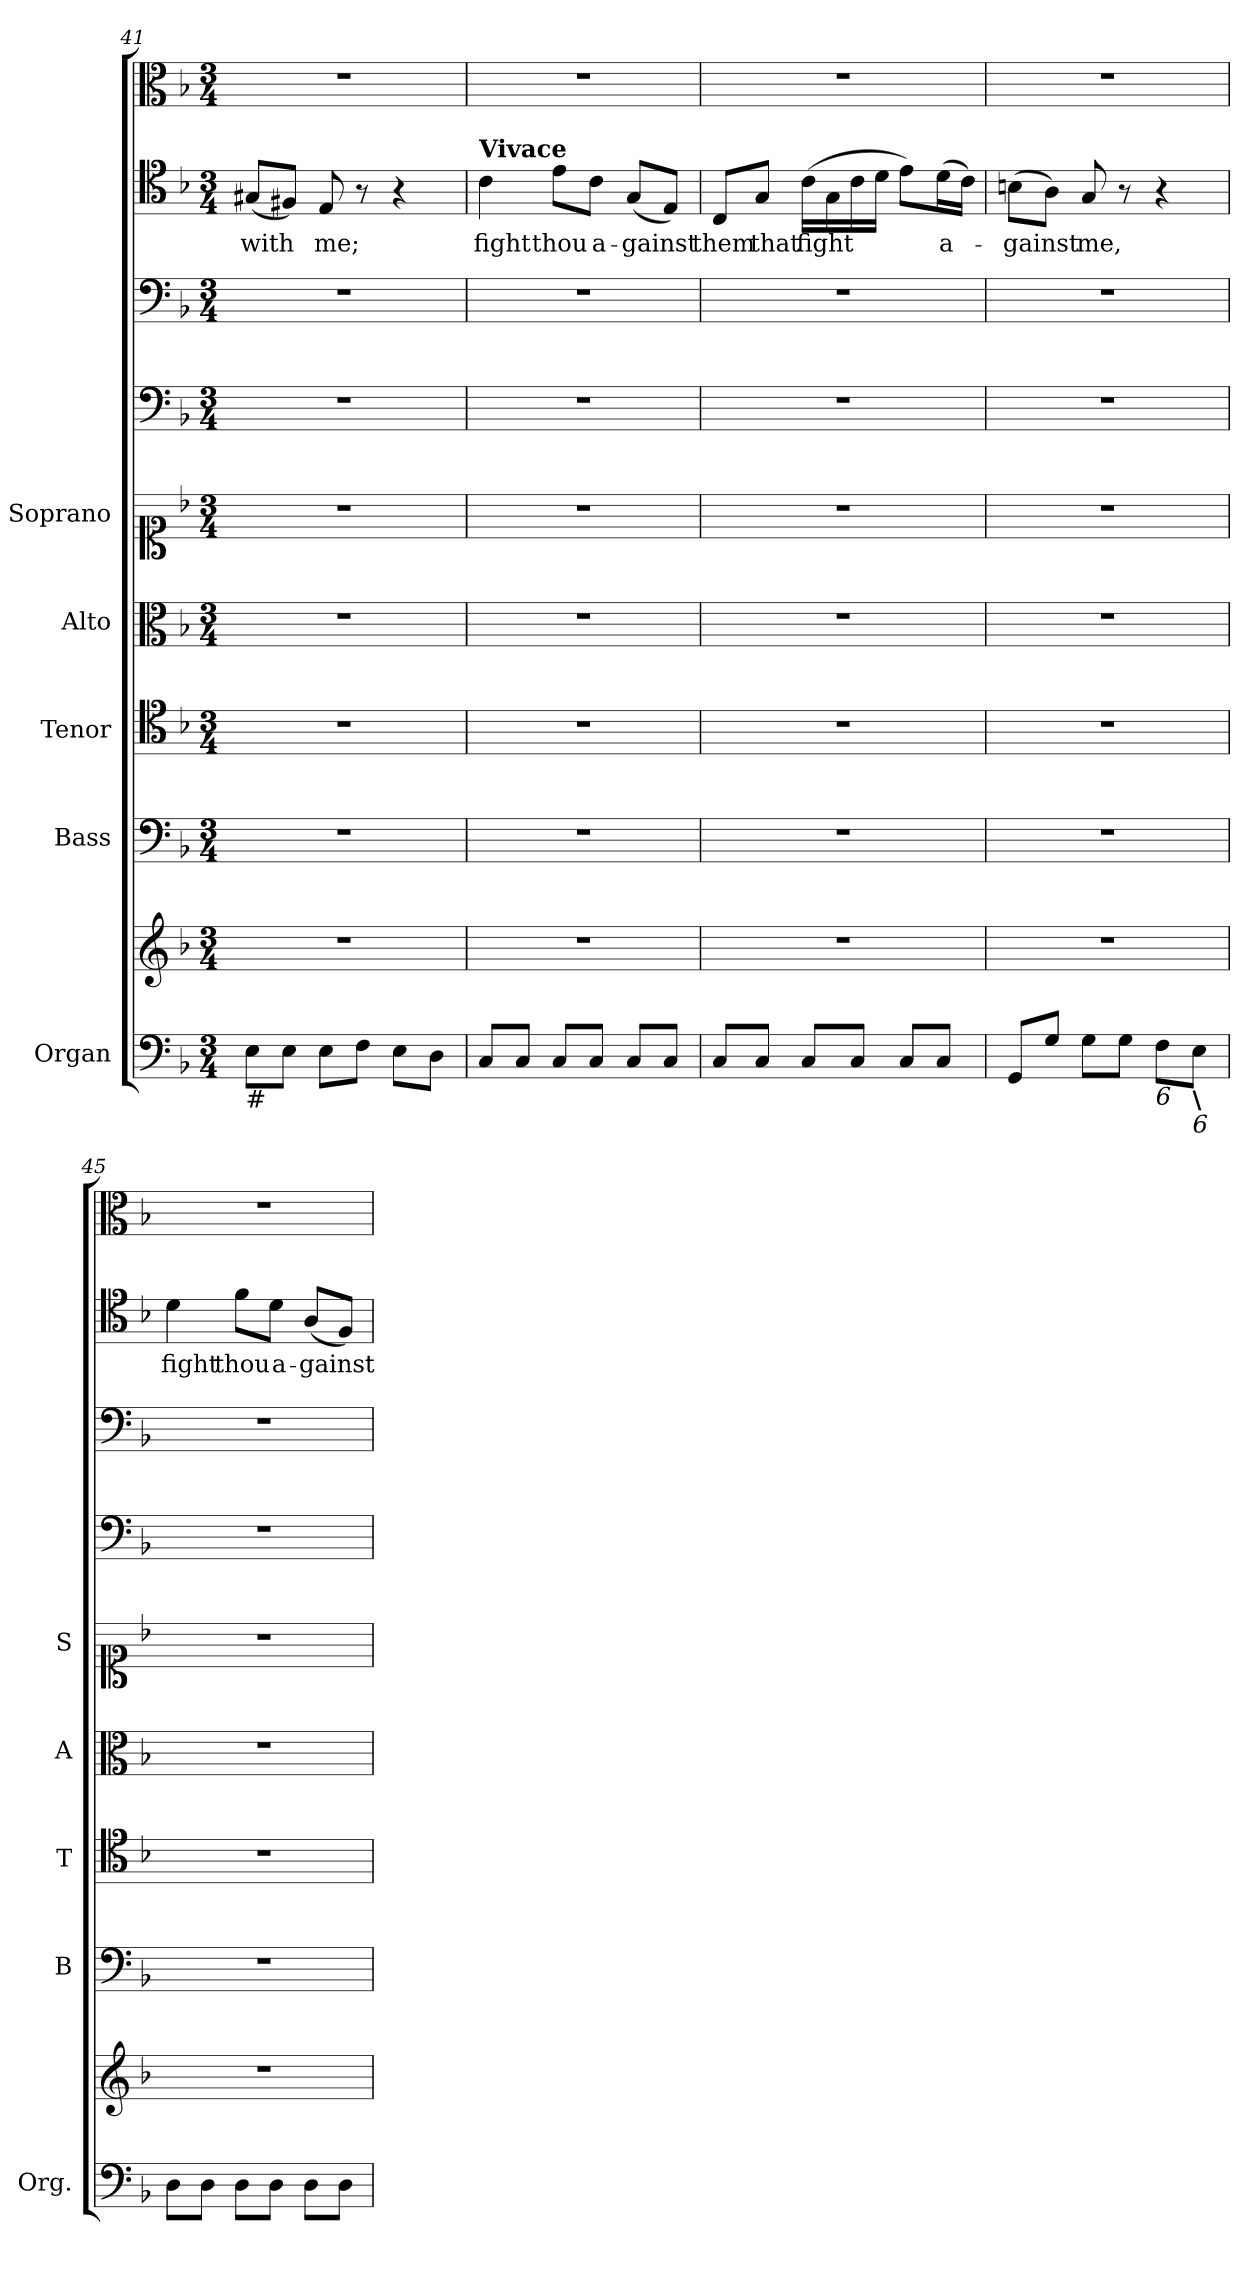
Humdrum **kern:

**kern	**kern	**kern	**kern	**kern	**kern	**kern	**kern	**kern	**text	**kern
*part9	*part9	*part8	*part7	*part6	*part5	*part4	*part3	*part2	*part2	*part1
*staff10	*staff9	*staff8	*staff7	*staff6	*staff5	*staff4	*staff3	*staff2	*staff2	*staff1
*I"Organ	*	*I"Bass	*I"Tenor	*I"Alto	*I"Soprano	*	*	*	*	*
*I'Org.	*	*I'B	*I'T	*I'A	*I'S	*	*	*	*	*
*clefF4	*clefG2	*clefF4	*clefC4	*clefC3	*clefC1	*clefF4	*clefF4	*clefC4	*	*clefC3
*k[b-]	*k[b-]	*k[b-]	*k[b-]	*k[b-]	*k[b-]	*k[b-]	*k[b-]	*k[b-]	*	*k[b-]
*d:	*d:	*d:	*d:	*d:	*d:	*d:	*d:	*d:	*	*d:
*M3/4	*M3/4	*M3/4	*M3/4	*M3/4	*M3/4	*M3/4	*M3/4	*M3/4	*	*M3/4
=41	=41	=41	=41	=41	=41	=41	=41	=41	=41	=41
!LO:TX:b:t=#	!	!	!	!	!	!	!	!	!	!
!	!	!	!	!	!	!	!	!	!LO:LY:b	!
8E\L	2.r	2.r	2.r	2.r	2.r	2.r	2.r	(<8G#X/L	with	2.r
8E\J	.	.	.	.	.	.	.	8F#X/J)	.	.
!	!	!	!	!	!	!	!	!	!LO:LY:b	!
8E\L	.	.	.	.	.	.	.	8E/	me;	.
8F\J	.	.	.	.	.	.	.	8r	.	.
8E\L	.	.	.	.	.	.	.	4r	.	.
8D\J	.	.	.	.	.	.	.	.	.	.
=42	=42	=42	=42	=42	=42	=42	=42	=42	=42	=42
*	*	*	*	*	*	*	*	*MM90	*	*
!	!	!	!	!	!	!	!	!LO:TX:a:B:t=Vivace	!	!
!	!	!	!	!	!	!	!	!	!LO:LY:b	!
8C/L	2.r	2.r	2.r	2.r	2.r	2.r	2.r	4c\	fight	2.r
8C/J	.	.	.	.	.	.	.	.	.	.
!	!	!	!	!	!	!	!	!	!LO:LY:b	!
8C/L	.	.	.	.	.	.	.	8e\L	thou	.
!	!	!	!	!	!	!	!	!	!LO:LY:b	!
8C/J	.	.	.	.	.	.	.	8c\J	a-	.
!	!	!	!	!	!	!	!	!	!LO:LY:b	!
8C/L	.	.	.	.	.	.	.	(<8G/L	-gainst	.
8C/J	.	.	.	.	.	.	.	8E/J)	.	.
!!LO:LB:g=z
=43	=43	=43	=43	=43	=43	=43	=43	=43	=43	=43
!	!	!	!	!	!	!	!	!	!LO:LY:b	!
8C/L	2.r	2.r	2.r	2.r	2.r	2.r	2.r	8C/L	them	2.r
!	!	!	!	!	!	!	!	!	!LO:LY:b	!
8C/J	.	.	.	.	.	.	.	8G/J	that	.
!	!	!	!	!	!	!	!	!	!LO:LY:b	!
8C/L	.	.	.	.	.	.	.	(>16c\LL	fight	.
.	.	.	.	.	.	.	.	16G\	.	.
8C/J	.	.	.	.	.	.	.	16c\	.	.
.	.	.	.	.	.	.	.	16d\JJ	.	.
8C/L	.	.	.	.	.	.	.	8e\L)	.	.
!	!	!	!	!	!	!	!	!	!LO:LY:b	!
8C/J	.	.	.	.	.	.	.	(>16d\L	a-	.
.	.	.	.	.	.	.	.	16c\JJ)	.	.
=44	=44	=44	=44	=44	=44	=44	=44	=44	=44	=44
!	!	!	!	!	!	!	!	!	!LO:LY:b	!
8GG/L	2.r	2.r	2.r	2.r	2.r	2.r	2.r	(>8Bn\L	-gainst	2.r
8G/J	.	.	.	.	.	.	.	8A\J)	.	.
!	!	!	!	!	!	!	!	!	!LO:LY:b	!
8G\L	.	.	.	.	.	.	.	8G/	me,	.
8G\J	.	.	.	.	.	.	.	8r	.	.
!LO:TX:b:i:t=6	!	!	!	!	!	!	!	!	!	!
8F\L	.	.	.	.	.	.	.	4r	.	.
!LO:TX:b:B:t=\	!	!	!	!	!	!	!	!	!	!
!LO:TX:b:i:t=6	!	!	!	!	!	!	!	!	!	!
8E\J	.	.	.	.	.	.	.	.	.	.
=45	=45	=45	=45	=45	=45	=45	=45	=45	=45	=45
!	!	!	!	!	!	!	!	!	!LO:LY:b	!
8D\L	2.r	2.r	2.r	2.r	2.r	2.r	2.r	4d\	fight	2.r
8D\J	.	.	.	.	.	.	.	.	.	.
!	!	!	!	!	!	!	!	!	!LO:LY:b	!
8D\L	.	.	.	.	.	.	.	8f\L	thou	.
!	!	!	!	!	!	!	!	!	!LO:LY:b	!
8D\J	.	.	.	.	.	.	.	8d\J	a-	.
!	!	!	!	!	!	!	!	!	!LO:LY:b	!
8D\L	.	.	.	.	.	.	.	(<8A/L	-gainst	.
8D\J	.	.	.	.	.	.	.	8F/J)	.	.
=	=	=	=	=	=	=	=	=	=	=
*-	*-	*-	*-	*-	*-	*-	*-	*-	*-	*-
